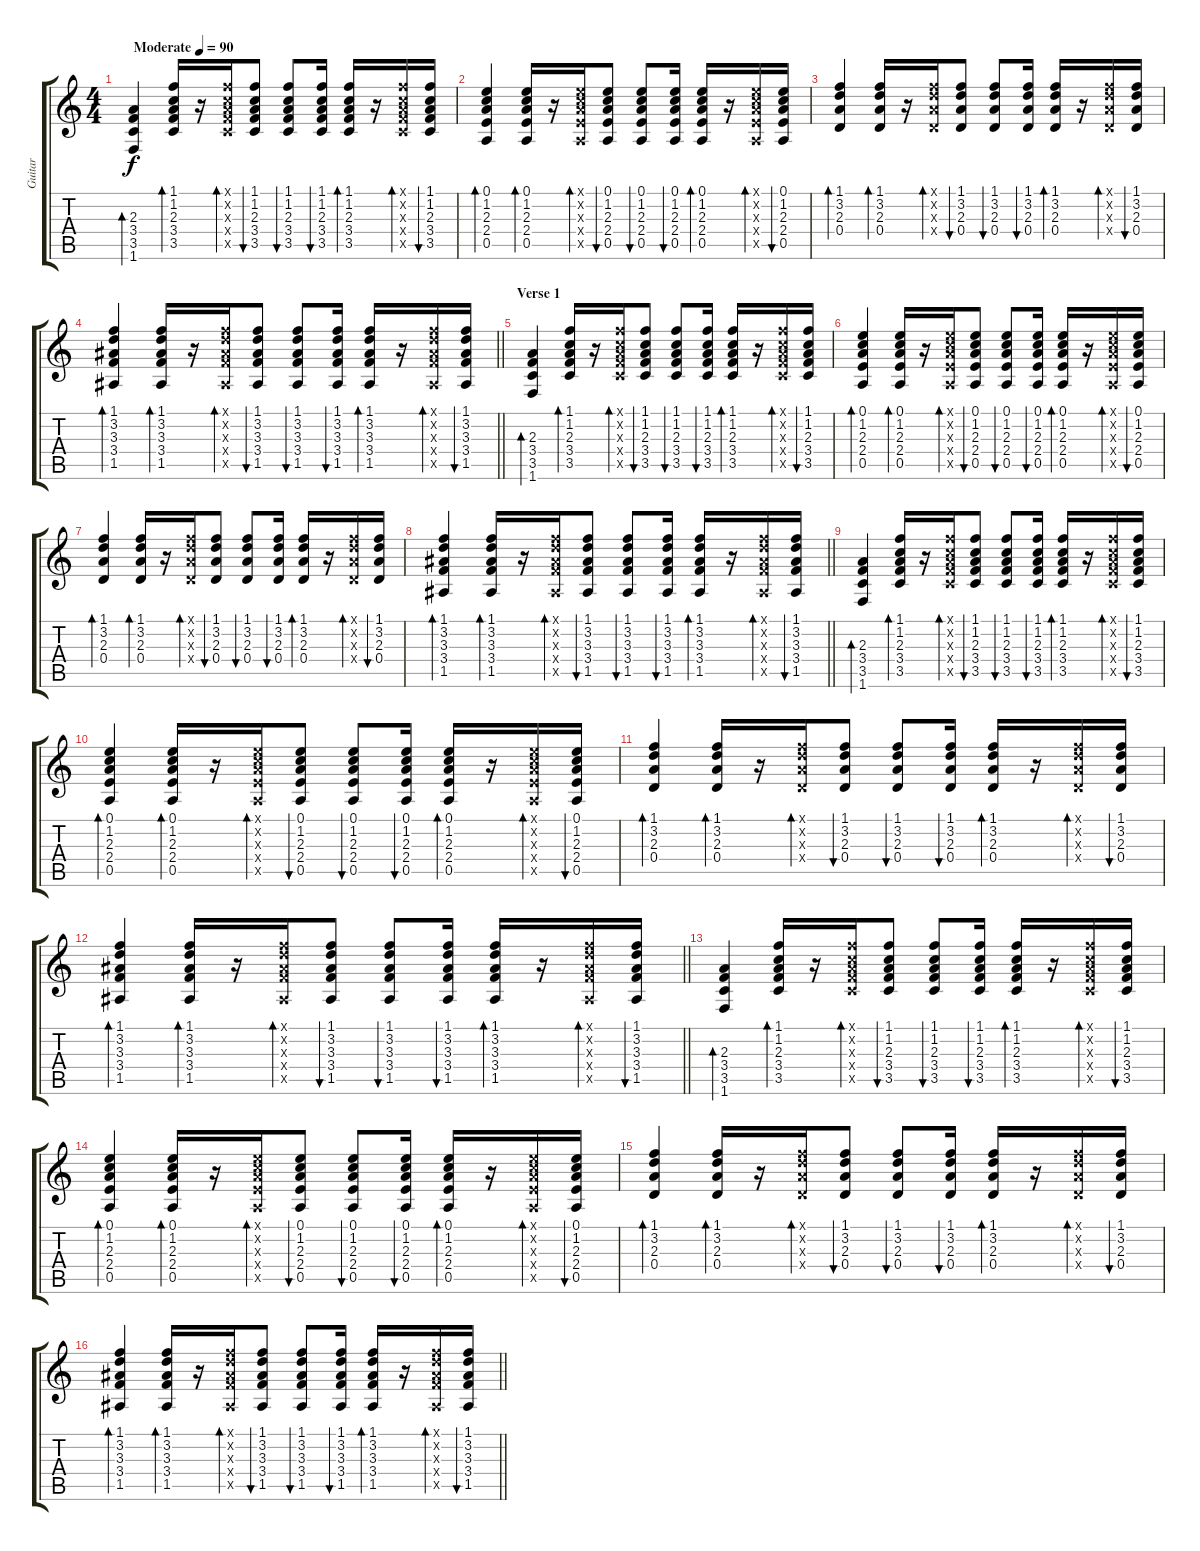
\track ("Guitar" "Guitar") {instrument acousticguitarnylon}
\staff {score tabs}
\tuning (E4 B3 G3 D3 A2 E2) {hide}
\ts (4 4)
\tempo (90 "Moderate")
\clef g2
\ks c
(2.3 3.4 3.5 1.6).4{bd 30 dy f instrument acousticguitarnylon} (1.1 1.2 2.3 3.4 3.5).16{bd 30} r.16 (1.1{x} 1.2{x} 2.3{x} 3.4{x} 3.5{x}).16{bd 30} (1.1 1.2 2.3 3.4 3.5).8{bu 30} (1.1 1.2 2.3 3.4 3.5).8{bu 30} (1.1 1.2 2.3 3.4 3.5).16{bu 30} (1.1 1.2 2.3 3.4 3.5).16{bd 30} r.16 (1.1{x} 1.2{x} 2.3{x} 3.4{x} 3.5{x}).16{bd 30} (1.1 1.2 2.3 3.4 3.5).16{bu 30} |
(0.1 1.2 2.3 2.4 0.5).4{bd 30} (0.1 1.2 2.3 2.4 0.5).16{bd 30} r.16 (0.1{x} 1.2{x} 2.3{x} 2.4{x} 0.5{x}).16{bd 30} (0.1 1.2 2.3 2.4 0.5).8{bu 30} (0.1 1.2 2.3 2.4 0.5).8{bu 30} (0.1 1.2 2.3 2.4 0.5).16{bu 30} (0.1 1.2 2.3 2.4 0.5).16{bd 30} r.16 (0.1{x} 1.2{x} 2.3{x} 2.4{x} 0.5{x}).16{bd 30} (0.1 1.2 2.3 2.4 0.5).16{bu 30} |
(1.1 3.2 2.3 0.4).4{bd 30} (1.1 3.2 2.3 0.4).16{bd 30} r.16 (1.1{x} 3.2{x} 2.3{x} 0.4{x}).16{bd 30} (1.1 3.2 2.3 0.4).8{bu 30} (1.1 3.2 2.3 0.4).8{bu 30} (1.1 3.2 2.3 0.4).16{bu 30} (1.1 3.2 2.3 0.4).16{bd 30} r.16 (1.1{x} 3.2{x} 2.3{x} 0.4{x}).16{bd 30} (1.1 3.2 2.3 0.4).16{bu 30} |
\barLineRight lightlight
(1.1 3.2 3.3 3.4 1.5).4{bd 30} (1.1 3.2 3.3 3.4 1.5).16{bd 30} r.16 (1.1{x} 3.2{x} 3.3{x} 3.4{x} 1.5{x}).16{bd 30} (1.1 3.2 3.3 3.4 1.5).8{bu 30} (1.1 3.2 3.3 3.4 1.5).8{bu 30} (1.1 3.2 3.3 3.4 1.5).16{bu 30} (1.1 3.2 3.3 3.4 1.5).16{bd 30} r.16 (1.1{x} 3.2{x} 3.3{x} 3.4{x} 1.5{x}).16{bd 30} (1.1 3.2 3.3 3.4 1.5).16{bu 30} |
\section ("" "Verse 1")
(2.3 3.4 3.5 1.6).4{bd 30} (1.1 1.2 2.3 3.4 3.5).16{bd 30} r.16 (1.1{x} 1.2{x} 2.3{x} 3.4{x} 3.5{x}).16{bd 30} (1.1 1.2 2.3 3.4 3.5).8{bu 30} (1.1 1.2 2.3 3.4 3.5).8{bu 30} (1.1 1.2 2.3 3.4 3.5).16{bu 30} (1.1 1.2 2.3 3.4 3.5).16{bd 30} r.16 (1.1{x} 1.2{x} 2.3{x} 3.4{x} 3.5{x}).16{bd 30} (1.1 1.2 2.3 3.4 3.5).16{bu 30} |
(0.1 1.2 2.3 2.4 0.5).4{bd 30} (0.1 1.2 2.3 2.4 0.5).16{bd 30} r.16 (0.1{x} 1.2{x} 2.3{x} 2.4{x} 0.5{x}).16{bd 30} (0.1 1.2 2.3 2.4 0.5).8{bu 30} (0.1 1.2 2.3 2.4 0.5).8{bu 30} (0.1 1.2 2.3 2.4 0.5).16{bu 30} (0.1 1.2 2.3 2.4 0.5).16{bd 30} r.16 (0.1{x} 1.2{x} 2.3{x} 2.4{x} 0.5{x}).16{bd 30} (0.1 1.2 2.3 2.4 0.5).16{bu 30} |
(1.1 3.2 2.3 0.4).4{bd 30} (1.1 3.2 2.3 0.4).16{bd 30} r.16 (1.1{x} 3.2{x} 2.3{x} 0.4{x}).16{bd 30} (1.1 3.2 2.3 0.4).8{bu 30} (1.1 3.2 2.3 0.4).8{bu 30} (1.1 3.2 2.3 0.4).16{bu 30} (1.1 3.2 2.3 0.4).16{bd 30} r.16 (1.1{x} 3.2{x} 2.3{x} 0.4{x}).16{bd 30} (1.1 3.2 2.3 0.4).16{bu 30} |
\barLineRight lightlight
(1.1 3.2 3.3 3.4 1.5).4{bd 30} (1.1 3.2 3.3 3.4 1.5).16{bd 30} r.16 (1.1{x} 3.2{x} 3.3{x} 3.4{x} 1.5{x}).16{bd 30} (1.1 3.2 3.3 3.4 1.5).8{bu 30} (1.1 3.2 3.3 3.4 1.5).8{bu 30} (1.1 3.2 3.3 3.4 1.5).16{bu 30} (1.1 3.2 3.3 3.4 1.5).16{bd 30} r.16 (1.1{x} 3.2{x} 3.3{x} 3.4{x} 1.5{x}).16{bd 30} (1.1 3.2 3.3 3.4 1.5).16{bu 30} |
(2.3 3.4 3.5 1.6).4{bd 30} (1.1 1.2 2.3 3.4 3.5).16{bd 30} r.16 (1.1{x} 1.2{x} 2.3{x} 3.4{x} 3.5{x}).16{bd 30} (1.1 1.2 2.3 3.4 3.5).8{bu 30} (1.1 1.2 2.3 3.4 3.5).8{bu 30} (1.1 1.2 2.3 3.4 3.5).16{bu 30} (1.1 1.2 2.3 3.4 3.5).16{bd 30} r.16 (1.1{x} 1.2{x} 2.3{x} 3.4{x} 3.5{x}).16{bd 30} (1.1 1.2 2.3 3.4 3.5).16{bu 30} |
(0.1 1.2 2.3 2.4 0.5).4{bd 30} (0.1 1.2 2.3 2.4 0.5).16{bd 30} r.16 (0.1{x} 1.2{x} 2.3{x} 2.4{x} 0.5{x}).16{bd 30} (0.1 1.2 2.3 2.4 0.5).8{bu 30} (0.1 1.2 2.3 2.4 0.5).8{bu 30} (0.1 1.2 2.3 2.4 0.5).16{bu 30} (0.1 1.2 2.3 2.4 0.5).16{bd 30} r.16 (0.1{x} 1.2{x} 2.3{x} 2.4{x} 0.5{x}).16{bd 30} (0.1 1.2 2.3 2.4 0.5).16{bu 30} |
(1.1 3.2 2.3 0.4).4{bd 30} (1.1 3.2 2.3 0.4).16{bd 30} r.16 (1.1{x} 3.2{x} 2.3{x} 0.4{x}).16{bd 30} (1.1 3.2 2.3 0.4).8{bu 30} (1.1 3.2 2.3 0.4).8{bu 30} (1.1 3.2 2.3 0.4).16{bu 30} (1.1 3.2 2.3 0.4).16{bd 30} r.16 (1.1{x} 3.2{x} 2.3{x} 0.4{x}).16{bd 30} (1.1 3.2 2.3 0.4).16{bu 30} |
\barLineRight lightlight
(1.1 3.2 3.3 3.4 1.5).4{bd 30} (1.1 3.2 3.3 3.4 1.5).16{bd 30} r.16 (1.1{x} 3.2{x} 3.3{x} 3.4{x} 1.5{x}).16{bd 30} (1.1 3.2 3.3 3.4 1.5).8{bu 30} (1.1 3.2 3.3 3.4 1.5).8{bu 30} (1.1 3.2 3.3 3.4 1.5).16{bu 30} (1.1 3.2 3.3 3.4 1.5).16{bd 30} r.16 (1.1{x} 3.2{x} 3.3{x} 3.4{x} 1.5{x}).16{bd 30} (1.1 3.2 3.3 3.4 1.5).16{bu 30} |
(2.3 3.4 3.5 1.6).4{bd 30} (1.1 1.2 2.3 3.4 3.5).16{bd 30} r.16 (1.1{x} 1.2{x} 2.3{x} 3.4{x} 3.5{x}).16{bd 30} (1.1 1.2 2.3 3.4 3.5).8{bu 30} (1.1 1.2 2.3 3.4 3.5).8{bu 30} (1.1 1.2 2.3 3.4 3.5).16{bu 30} (1.1 1.2 2.3 3.4 3.5).16{bd 30} r.16 (1.1{x} 1.2{x} 2.3{x} 3.4{x} 3.5{x}).16{bd 30} (1.1 1.2 2.3 3.4 3.5).16{bu 30} |
(0.1 1.2 2.3 2.4 0.5).4{bd 30} (0.1 1.2 2.3 2.4 0.5).16{bd 30} r.16 (0.1{x} 1.2{x} 2.3{x} 2.4{x} 0.5{x}).16{bd 30} (0.1 1.2 2.3 2.4 0.5).8{bu 30} (0.1 1.2 2.3 2.4 0.5).8{bu 30} (0.1 1.2 2.3 2.4 0.5).16{bu 30} (0.1 1.2 2.3 2.4 0.5).16{bd 30} r.16 (0.1{x} 1.2{x} 2.3{x} 2.4{x} 0.5{x}).16{bd 30} (0.1 1.2 2.3 2.4 0.5).16{bu 30} |
(1.1 3.2 2.3 0.4).4{bd 30} (1.1 3.2 2.3 0.4).16{bd 30} r.16 (1.1{x} 3.2{x} 2.3{x} 0.4{x}).16{bd 30} (1.1 3.2 2.3 0.4).8{bu 30} (1.1 3.2 2.3 0.4).8{bu 30} (1.1 3.2 2.3 0.4).16{bu 30} (1.1 3.2 2.3 0.4).16{bd 30} r.16 (1.1{x} 3.2{x} 2.3{x} 0.4{x}).16{bd 30} (1.1 3.2 2.3 0.4).16{bu 30} |
\barLineRight lightlight
(1.1 3.2 3.3 3.4 1.5).4{bd 30} (1.1 3.2 3.3 3.4 1.5).16{bd 30} r.16 (1.1{x} 3.2{x} 3.3{x} 3.4{x} 1.5{x}).16{bd 30} (1.1 3.2 3.3 3.4 1.5).8{bu 30} (1.1 3.2 3.3 3.4 1.5).8{bu 30} (1.1 3.2 3.3 3.4 1.5).16{bu 30} (1.1 3.2 3.3 3.4 1.5).16{bd 30} r.16 (1.1{x} 3.2{x} 3.3{x} 3.4{x} 1.5{x}).16{bd 30} (1.1 3.2 3.3 3.4 1.5).16{bu 30}
